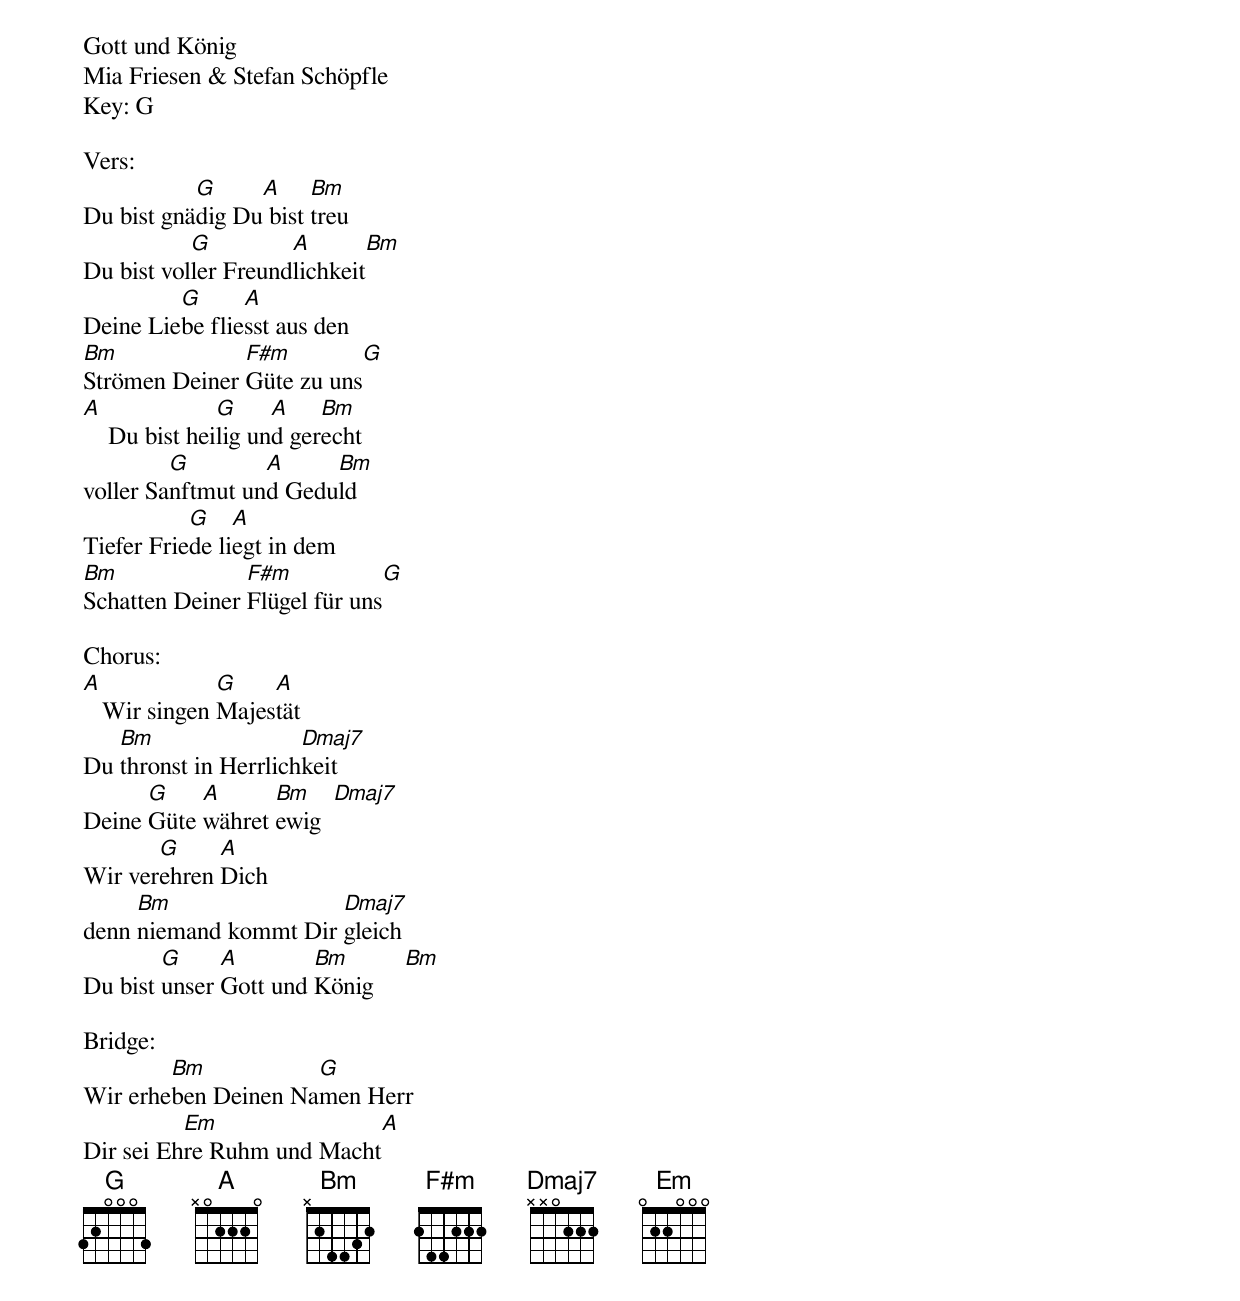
Gott und König
Mia Friesen & Stefan Schöpfle
Key: G

Vers:
Du bist gnä[G]dig Du[A] bist [Bm]treu
Du bist vol[G]ler Freund[A]lichkeit[Bm]
Deine Lie[G]be flie[A]sst aus den
[Bm]Strömen Deiner [F#m]Güte zu uns[G]
[A]    Du bist hei[G]lig un[A]d ger[Bm]echt
voller Sa[G]nftmut un[A]d Gedu[Bm]ld
Tiefer Frie[G]de li[A]egt in dem
[Bm]Schatten Deiner [F#m]Flügel für uns[G]

Chorus:
[A]   Wir singen [G]Majes[A]tät
Du [Bm]thronst in Herrlich[Dmaj7]keit
Deine [G]Güte [A]währet [Bm]ewig  [Dmaj7]
Wir ver[G]ehren [A]Dich
denn [Bm]niemand kommt Dir [Dmaj7]gleich
Du bist [G]unser [A]Gott und [Bm]König     [Bm]

Bridge:
Wir erhe[Bm]ben Deinen Na[G]men Herr
Dir sei Eh[Em]re Ruhm und Macht[A]
